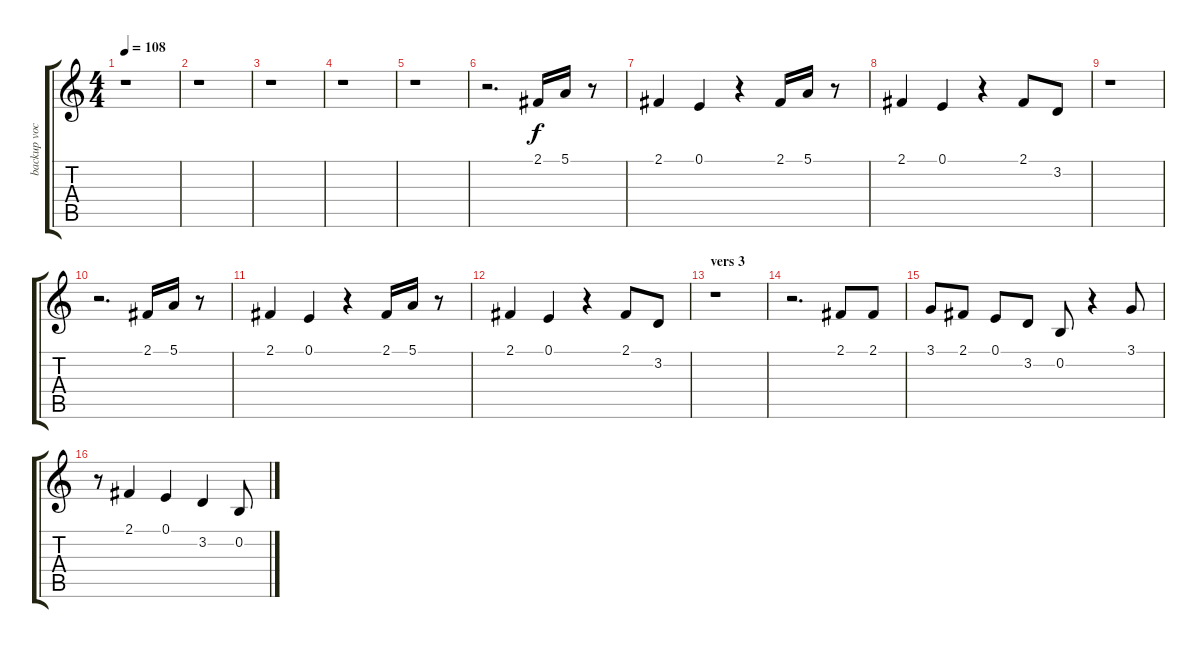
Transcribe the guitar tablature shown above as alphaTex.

\track ("backup vocals" "backup voc") {instrument choiraahs}
\staff {score tabs}
\tuning (E4 B3 G3 D3 A2 E2) {hide}
\ts (4 4)
\tempo 108
\clef g2
\ks c
r.1{dy f} |
r.1 |
r.1 |
r.1 |
r.1 |
r.2{d} 2.1.16 5.1.16 r.8 |
2.1.4 0.1.4 r.4 2.1.16 5.1.16 r.8 |
2.1.4 0.1.4 r.4 2.1.8 3.2.8 |
r.1 |
r.2{d} 2.1.16 5.1.16 r.8 |
2.1.4 0.1.4 r.4 2.1.16 5.1.16 r.8 |
2.1.4 0.1.4 r.4 2.1.8 3.2.8 |
\section ("" "vers 3")
r.1 |
r.2{d} 2.1.8 2.1.8 |
3.1.8 2.1.8 0.1.8 3.2.8 0.2.8 r.4 3.1.8 |
r.8 2.1.4 0.1.4 3.2.4 0.2.8
